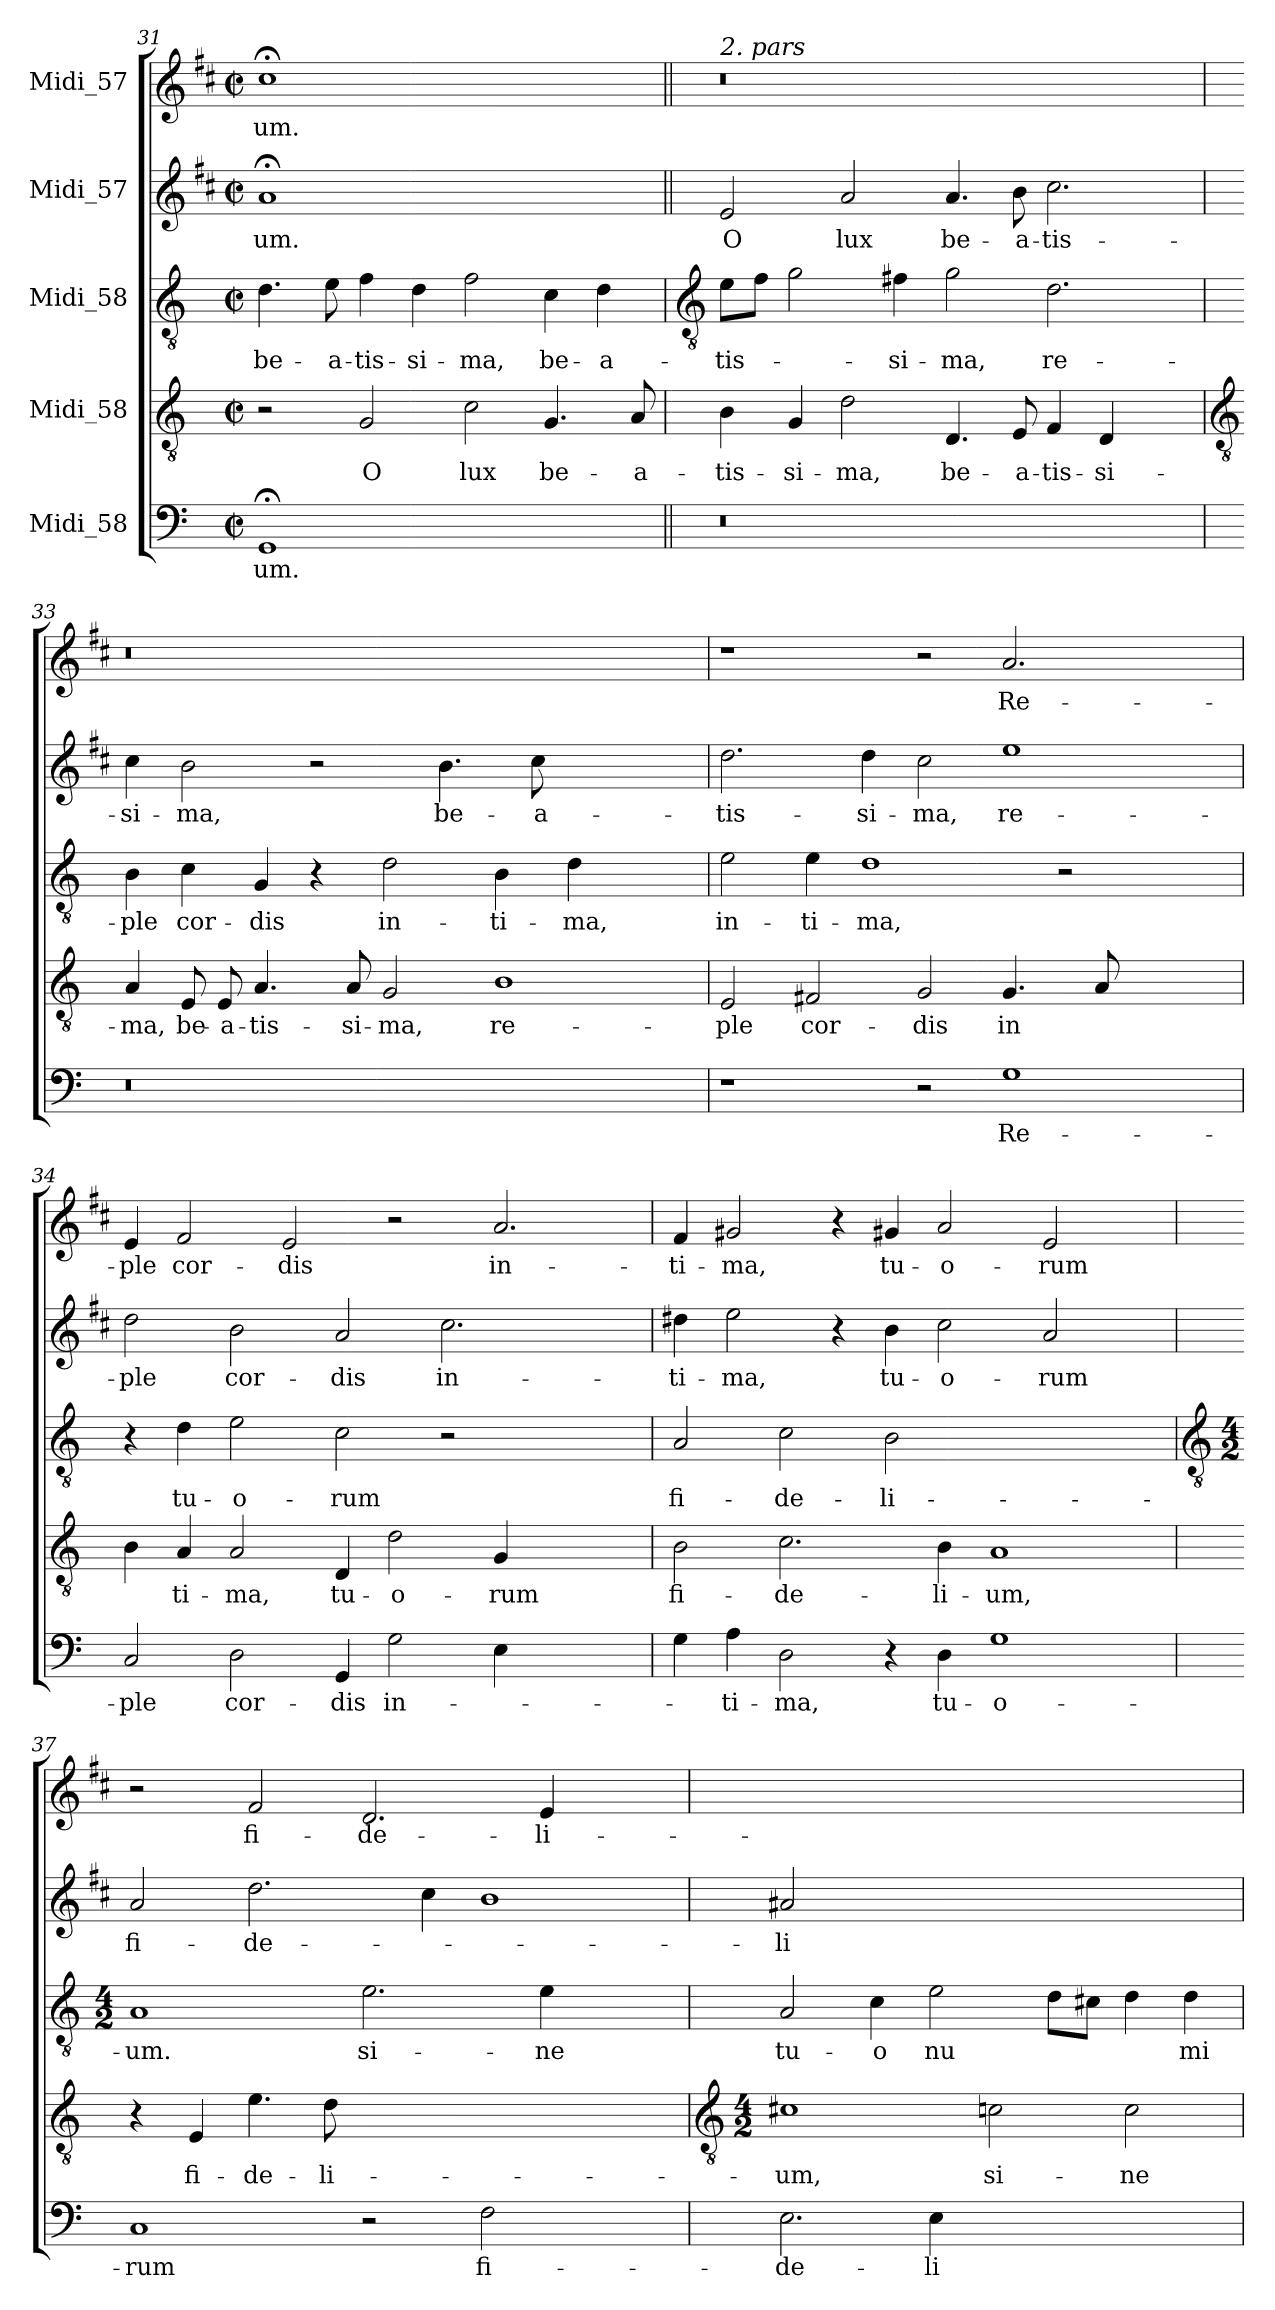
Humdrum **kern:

**kern	**text	**kern	**text	**kern	**text	**kern	**text	**kern	**text
*part5	*part5	*part4	*part4	*part3	*part3	*part2	*part2	*part1	*part1
*staff5	*staff5	*staff4	*staff4	*staff3	*staff3	*staff2	*staff2	*staff1	*staff1
*I"Midi_58	*	*I"Midi_58	*	*I"Midi_58	*	*I"Midi_57	*	*I"Midi_57	*
!!LO:LB:g=z
*clefF4	*	*clefGv2	*	*clefGv2	*	*clefG2	*	*clefG2	*
*	*	*	*	*	*	*ITrd1c2	*	*ITrd1c2	*
*k[]	*	*k[]	*	*k[]	*	*k[]	*	*k[]	*
*C:	*	*C:	*	*C:	*	*C:	*	*C:	*
*M4/2	*	*M4/2	*	*M4/2	*	*M4/2	*	*M4/2	*
*met(c|)	*	*met(c|)	*	*met(c|)	*	*met(c|)	*	*met(c|)	*
=31A	=31A	=31A	=31A	=31A	=31A	=31A	=31A	=31A	=31A
!	!LO:LY:b	!	!	!	!LO:LY:b	!	!LO:LY:b	!	!LO:LY:b
1GG;<	-um.	2r	.	4.d	be-	1g;<	-um.	1b;<	-um.
!	!	!	!	!	!LO:LY:b	!	!	!	!
.	.	.	.	8e	-a-	.	.	.	.
!	!	!	!LO:LY:b	!	!LO:LY:b	!	!	!	!
.	.	2G	O	4f	-tis-	.	.	.	.
!	!	!	!	!	!LO:LY:b	!	!	!	!
.	.	.	.	4d	-si-	.	.	.	.
!	!	!	!LO:LY:b	!	!LO:LY:b	!	!	!	!
1ryy	.	2c	lux	2f	-ma,	1ryy	.	1ryy	.
!	!	!	!LO:LY:b	!	!LO:LY:b	!	!	!	!
.	.	4.G	be-	4c	be-	.	.	.	.
!	!	!	!	!	!LO:LY:b	!	!	!	!
.	.	.	.	4d	-a-	.	.	.	.
!	!	!	!LO:LY:b	!	!	!	!	!	!
.	.	8A	-a-	.	.	.	.	.	.
!!LO:LB:g=z
=32||	=32||	=32	=32||	=32	=32||	=32||	=32||	=32||	=32||
*	*	*	*	*clefGv2	*	*	*	*	*
!	!	!	!	!	!	!	!	!LO:TX:a:i:t=2. pars	!
!	!	!	!LO:LY:b	!	!LO:LY:b	!	!LO:LY:b	!	!
0r	.	4B	-tis-	8eL	-tis-	2d	O	0r	.
.	.	.	.	8fJ	.	.	.	.	.
!	!	!	!LO:LY:b	!	!	!	!	!	!
.	.	4G	-si-	2g	.	.	.	.	.
!	!	!	!LO:LY:b	!	!	!	!LO:LY:b	!	!
.	.	2d	-ma,	.	.	2g	lux	.	.
!	!	!	!	!	!LO:LY:b	!	!	!	!
.	.	.	.	4f#X	-si-	.	.	.	.
!	!	!	!LO:LY:b	!	!LO:LY:b	!	!LO:LY:b	!	!
.	.	4.D	be-	2g	-ma,	4.g	be-	.	.
!	!	!	!LO:LY:b	!	!	!	!LO:LY:b	!	!
.	.	8E	-a-	.	.	8a	-a-	.	.
!	!	!	!LO:LY:b	!	!LO:LY:b	!	!LO:LY:b	!	!
.	.	4F	-tis-	2.d	re-	2.b	-tis-	.	.
!	!	!	!LO:LY:b	!	!	!	!	!	!
.	.	4D	-si-	.	.	.	.	.	.
4ryy	.	4ryy	.	.	.	.	.	4ryy	.
!!LO:LB:g=z
=33	=33	=33	=33	=33	=33	=33	=33	=33	=33
*	*	*clefGv2	*	*	*	*	*	*	*
!	!	!	!LO:LY:b	!	!LO:LY:b	!	!LO:LY:b	!	!
0r	.	4A	-ma,	4B	-ple	4b	-si-	0r	.
!	!	!	!LO:LY:b	!	!LO:LY:b	!	!LO:LY:b	!	!
.	.	8E	be-	4c	cor-	2a	-ma,	.	.
!	!	!	!LO:LY:b	!	!	!	!	!	!
.	.	8E	-a-	.	.	.	.	.	.
!	!	!	!LO:LY:b	!	!LO:LY:b	!	!	!	!
.	.	4.A	-tis-	4G	-dis	.	.	.	.
.	.	.	.	4r	.	2r	.	.	.
!	!	!	!LO:LY:b	!	!	!	!	!	!
.	.	8A	-si-	.	.	.	.	.	.
!	!	!	!LO:LY:b	!	!LO:LY:b	!	!	!	!
.	.	2G	-ma,	2d	in-	.	.	.	.
!	!	!	!	!	!	!	!LO:LY:b	!	!
.	.	.	.	.	.	4.a	be-	.	.
!	!	!	!LO:LY:b	!	!LO:LY:b	!	!	!	!
.	.	1B	re-	4B	-ti-	.	.	.	.
!	!	!	!	!	!	!	!LO:LY:b	!	!
.	.	.	.	.	.	8b	-a-	.	.
!	!	!	!	!	!LO:LY:b	!	!	!	!
.	.	.	.	4d	-ma,	2.ryy	.	.	.
2ryy	.	.	.	2ryy	.	.	.	2ryy	.
!!LO:LB:g=z
=34	=34	=34	=34	=34	=34	=34	=34	=34	=34
!	!	!	!LO:LY:b	!	!LO:LY:b	!	!LO:LY:b	!	!
*	*	*	*	*	*	*	*	*^	*
1r	.	2E	-ple	2e	in-	2.cc	-tis-	1r	1ryy	.
!	!	!	!LO:LY:b	!	!LO:LY:b	!	!	!	!	!
.	.	2F#X	cor-	4e	-ti-	.	.	.	.	.
!	!	!	!	!	!LO:LY:b	!	!LO:LY:b	!	!	!
.	.	.	.	1d	-ma,	4cc	-si-	.	.	.
!	!	!	!LO:LY:b	!	!	!	!LO:LY:b	!	!	!
2r	.	2G	-dis	.	.	2b	-ma,	2r	2ryy	.
!	!LO:LY:b	!	!LO:LY:b	!	!	!	!LO:LY:b	!	!	!LO:LY:b
1G	Re-	4.G	in	.	.	1dd	re-	2.g	2ryy	Re-
.	.	.	.	2r	.	.	.	.	.	.
.	.	8A	.	.	.	.	.	.	.	.
.	.	2ryy	.	.	.	.	.	.	4ryy	.
.	.	.	.	4ryy	.	.	.	4ryy	4ryy	.
=34	=34	=34	=34	=34	=34	=34	=34	=34	=34	=34
!	!LO:LY:b	!	!	!	!	!	!LO:LY:b	!	!	!LO:LY:b
2C	-ple	4B	.	4r	.	2cc	-ple	4d	1ryy	-ple
!	!	!	!LO:LY:b	!	!LO:LY:b	!	!	!	!	!LO:LY:b
.	.	4A	ti-	4d	tu-	.	.	2e	.	cor-
!	!LO:LY:b	!	!LO:LY:b	!	!LO:LY:b	!	!LO:LY:b	!	!	!
2D	cor-	2A	-ma,	2e	-o-	2a	cor-	.	.	.
!	!	!	!	!	!	!	!	!	!	!LO:LY:b
.	.	.	.	.	.	.	.	2d	.	-dis
!	!LO:LY:b	!	!LO:LY:b	!	!LO:LY:b	!	!LO:LY:b	!	!	!
4GG	-dis	4D	tu-	2c	-rum	2g	-dis	.	1.ryy	.
!	!LO:LY:b	!	!LO:LY:b	!	!	!	!	!	!	!
2G	in-	2d	-o-	.	.	.	.	2r	.	.
!	!	!	!	!	!	!	!LO:LY:b	!	!	!
.	.	.	.	2r	.	2.b	in-	.	.	.
!	!	!	!LO:LY:b	!	!	!	!	!	!	!LO:LY:b
4E	.	4G	-rum	.	.	.	.	2.g	.	in-
2ryy	.	2ryy	.	2ryy	.	.	.	.	.	.
.	.	.	.	.	.	4ryy	.	.	.	.
=36	=36	=36	=36	=36	=36	=36	=36	=36	=36	=36
!	!	!	!LO:LY:b	!	!LO:LY:b	!	!LO:LY:b	!	!	!LO:LY:b
4G	.	2B	fi-	2A	fi-	4cc#X	-ti-	4e	4ryy	-ti-
!	!LO:LY:b	!	!	!	!	!	!LO:LY:b	!	!	!LO:LY:b
4A	-ti-	.	.	.	.	2dd	-ma,	2f#X	1ryy	-ma,
!	!LO:LY:b	!	!LO:LY:b	!	!LO:LY:b	!	!	!	!	!
2D	-ma,	2.c	-de-	2c	-de-	.	.	.	.	.
.	.	.	.	.	.	4r	.	4r	.	.
!	!	!	!	!	!LO:LY:b	!	!LO:LY:b	!	!	!LO:LY:b
4r	.	.	.	2B	-li-	4a	tu-	4f#X	.	tu-
!	!LO:LY:b	!	!LO:LY:b	!	!	!	!LO:LY:b	!	!	!LO:LY:b
4D	tu-	4B	-li-	.	.	2b	-o-	2g	1ryy	-o-
!	!LO:LY:b	!	!LO:LY:b	!	!	!	!	!	!	!
1G	-o-	1A	-um,	1ryy	.	.	.	.	.	.
!	!	!	!	!	!	!	!LO:LY:b	!	!	!LO:LY:b
.	.	.	.	.	.	2g	-rum	2d	.	-rum
.	.	.	.	.	.	4ryy	.	4ryy	4ryy	.
!!LO:LB:g=z	!!
=37	=37	=37	=37	=37	=37	=37	=37	=37	=37	=37
*	*	*	*	*clefGv2	*	*	*	*	*	*
*	*	*	*	*M4/2	*	*	*	*	*	*
!	!LO:LY:b	!	!	!	!LO:LY:b	!	!LO:LY:b	!	!	!
1C	-rum	4r	.	1A	-um.	2g	fi-	2r	2ryy	.
!	!	!	!LO:LY:b	!	!	!	!	!	!	!
.	.	4E	fi-	.	.	.	.	.	.	.
!	!	!	!LO:LY:b	!	!	!	!LO:LY:b	!	!	!LO:LY:b
.	.	4.e	-de-	.	.	2.cc	-de-	2e	0ryy	fi-
!	!	!	!LO:LY:b	!	!	!	!	!	!	!
.	.	8d	-li-	.	.	.	.	.	.	.
!	!	!	!	!	!LO:LY:b	!	!	!	!	!LO:LY:b
2r	.	1.ryy	.	2.e	si-	.	.	2.c	.	-de-
.	.	.	.	.	.	4b	.	.	.	.
!	!LO:LY:b	!	!	!	!	!	!	!	!	!
2F	fi-	.	.	.	.	1a	.	.	.	.
!	!	!	!	!	!LO:LY:b	!	!	!	!	!LO:LY:b
.	.	.	.	4e	-ne	.	.	4d	.	-li-
2ryy	.	.	.	2ryy	.	.	.	2ryy	.	.
!!LO:LB:g=z	!!
=38	=38	=38	=38	=38	=38	=38	=38	=38	=38	=38
*	*	*clefGv2	*	*	*	*	*	*	*	*
*	*	*M4/2	*	*	*	*	*	*	*	*
!	!LO:LY:b	!	!LO:LY:b	!	!LO:LY:b	!	!LO:LY:b	!	!	!LO:LY:b
2.E	-de-	1c#X	-um,	2A	tu-	2g#X	-li-	[1eyy	1ryy	-um,
!	!	!	!	!	!LO:LY:b	!	!	!	!	!
.	.	.	.	4c	-o	1.ryy	.	.	.	.
!	!LO:LY:b	!	!	!	!LO:LY:b	!	!	!	!	!
4E	-li-	.	.	2e	nu	.	.	.	.	.
!	!	!	!LO:LY:b	!	!	!	!	!	!	!
1ryy	.	2cn	si-	.	.	.	.	1ryy	1ryy	.
.	.	.	.	8dL	.	.	.	.	.	.
.	.	.	.	8c#XJ	.	.	.	.	.	.
!	!	!	!LO:LY:b	!	!	!	!	!	!	!
.	.	2c	-ne	4d	.	.	.	.	.	.
!	!	!	!	!	!LO:LY:b	!	!	!	!	!
.	.	.	.	4d	mi-	.	.	.	.	.
*	*	*	*	*	*	*	*	*v	*v	*
=	=	=	=	=	=	=	=	=	=
*-	*-	*-	*-	*-	*-	*-	*-	*-	*-
